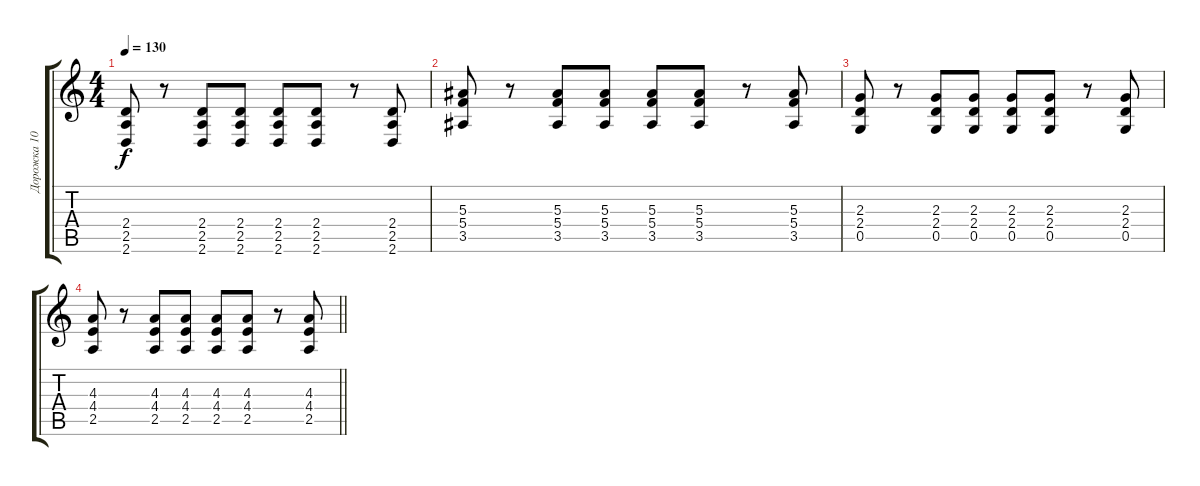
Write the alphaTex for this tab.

\track ("Дорожка 10" "Дорожка 10") {instrument distortionguitar}
\staff {score tabs}
\tuning (D4 A3 F3 C3 G2 C2) {hide}
\ts (4 4)
\tempo 130
\clef g2
\ks c
(2.4 2.5 2.6).8{dy f} r.8 (2.4 2.5 2.6).8 (2.4 2.5 2.6).8 (2.4 2.5 2.6).8 (2.4 2.5 2.6).8 r.8 (2.4 2.5 2.6).8 |
(5.3 5.4 3.5).8 r.8 (5.3 5.4 3.5).8 (5.3 5.4 3.5).8 (5.3 5.4 3.5).8 (5.3 5.4 3.5).8 r.8 (5.3 5.4 3.5).8 |
(2.3 2.4 0.5).8 r.8 (2.3 2.4 0.5).8 (2.3 2.4 0.5).8 (2.3 2.4 0.5).8 (2.3 2.4 0.5).8 r.8 (2.3 2.4 0.5).8 |
\barLineRight lightlight
(4.3 4.4 2.5).8 r.8 (4.3 4.4 2.5).8 (4.3 4.4 2.5).8 (4.3 4.4 2.5).8 (4.3 4.4 2.5).8 r.8 (4.3 4.4 2.5).8
